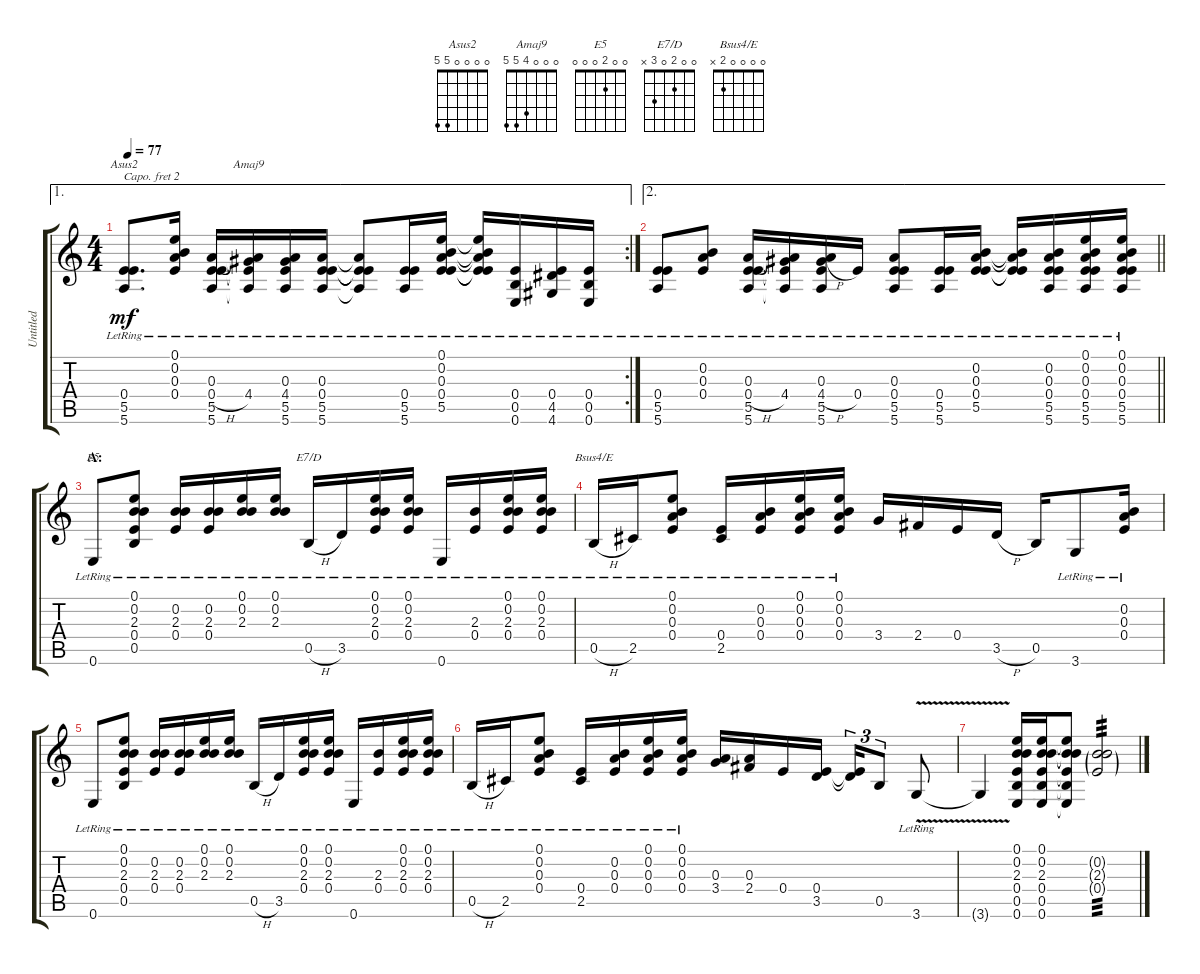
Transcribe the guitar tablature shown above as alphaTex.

\track ("Untitled" "Untitled") {instrument acousticguitarsteel}
\staff {score tabs}
\capo 2
\tuning (D4 A3 G3 D3 A2 D2) {hide}
\chord ("Asus2" 0 0 0 0 5 5)
\chord ("Amaj9" 0 0 0 4 5 5)
\chord ("E5" 0 0 2 0 0 0)
\chord ("E7/D" 0 0 2 0 3 x)
\chord ("Bsus4/E" 0 0 0 0 2 x)
\ae 1
\rc 2
\ts (4 4)
\tempo 77
\clef g2
\ks c
(0.4{lr} 5.5{lr} 5.6{lr}).8{d ch "Asus2" dy mf} (0.1{lr} 0.2{lr} 0.3{lr} 0.4{lr}).16 (0.3{lr} 0.4{h lr} 5.5{lr} 5.6{lr}).16 (0.3{lr t} 4.4{lr} 5.5{lr t} 5.6{lr t}).16{ch "Amaj9"} (0.3{lr} 4.4{lr} 5.5{lr} 5.6{lr}).16 (0.3{lr} 0.4{lr} 5.5{lr} 5.6{lr}).16 (0.3{lr t} 0.4{lr t} 5.5{lr t} 5.6{lr t}).8 (0.4{lr} 5.5{lr} 5.6{lr}).16 (0.1{lr} 0.2{lr} 0.3{lr} 0.4{lr} 5.5{lr}).16 (0.1{lr t} 0.2{lr t} 0.3{lr t} 0.4{lr t} 5.5{lr t}).16 (0.4{lr} 0.5{lr} 0.6{lr}).16 (0.4{lr} 4.5{lr} 4.6{lr}).16 (0.4{lr} 0.5{lr} 0.6{lr}).16 |
\ae 2
\barLineRight lightlight
(0.4{lr} 5.5{lr} 5.6{lr}).8 (0.2{lr} 0.3{lr} 0.4{lr}).8 (0.3{lr} 0.4{h lr} 5.5{lr} 5.6{lr}).16 (0.3{lr t} 4.4{lr} 5.5{lr t} 5.6{lr t}).16 (0.3{lr} 4.4{h lr} 5.5{lr} 5.6{lr}).16 0.4{lr}.16 (0.3{lr} 0.4{lr} 5.5{lr} 5.6{lr}).8 (0.4{lr} 5.5{lr} 5.6{lr}).16 (0.2{lr} 0.3{lr} 0.4{lr} 5.5{lr}).16 (0.2{lr t} 0.3{lr t} 0.4{lr t} 5.5{lr t}).16 (0.2{lr} 0.3{lr} 0.4{lr} 5.5{lr} 5.6{lr}).16 (0.1{lr} 0.2{lr} 0.3{lr} 0.4{lr} 5.5{lr} 5.6{lr}).16 (0.1{lr} 0.2{lr} 0.3{lr} 0.4{lr} 5.5{lr} 5.6{lr}).16 |
\section ("" "A:")
0.6{lr}.8{ch "E5"} (0.1{lr} 0.2{lr} 2.3{lr} 0.4{lr} 0.5{lr}).8 (0.2{lr} 2.3{lr} 0.4{lr}).16 (0.2{lr} 2.3{lr} 0.4{lr}).16 (0.1{lr} 0.2{lr} 2.3{lr}).16 (0.1{lr} 0.2{lr} 2.3{lr}).16 0.5{h lr}.16{ch "E7/D"} 3.5{lr}.16 (0.1{lr} 0.2{lr} 2.3{lr} 0.4{lr}).16 (0.1{lr} 0.2{lr} 2.3{lr} 0.4{lr}).16 0.6{lr}.16 (2.3{lr} 0.4{lr}).16 (0.1{lr} 0.2{lr} 2.3{lr} 0.4{lr}).16 (0.1{lr} 0.2{lr} 2.3{lr} 0.4{lr}).16 |
0.5{h lr}.16{ch "Bsus4/E"} 2.5{lr}.16 (0.1{lr} 0.2{lr} 0.3{lr} 0.4{lr}).8 (0.4{lr} 2.5{lr}).16 (0.2{lr} 0.3{lr} 0.4{lr}).16 (0.1{lr} 0.2{lr} 0.3{lr} 0.4{lr}).16 (0.1{lr} 0.2{lr} 0.3{lr} 0.4{lr}).16 3.4.16 2.4.16 0.4.16 3.5{h}.16 0.5.16 3.6{lr}.8 (0.2{lr} 0.3{lr} 0.4{lr}).16 |
0.6{lr}.8 (0.1{lr} 0.2{lr} 2.3{lr} 0.4{lr} 0.5{lr}).8 (0.2{lr} 2.3{lr} 0.4{lr}).16 (0.2{lr} 2.3{lr} 0.4{lr}).16 (0.1{lr} 0.2{lr} 2.3{lr}).16 (0.1{lr} 0.2{lr} 2.3{lr}).16 0.5{h lr}.16 3.5{lr}.16 (0.1{lr} 0.2{lr} 2.3{lr} 0.4{lr}).16 (0.1{lr} 0.2{lr} 2.3{lr} 0.4{lr}).16 0.6{lr}.16 (2.3{lr} 0.4{lr}).16 (0.1{lr} 0.2{lr} 2.3{lr} 0.4{lr}).16 (0.1{lr} 0.2{lr} 2.3{lr} 0.4{lr}).16 |
0.5{h lr}.16 2.5{lr}.16 (0.1{lr} 0.2{lr} 0.3{lr} 0.4{lr}).8 (0.4{lr} 2.5{lr}).16 (0.2{lr} 0.3{lr} 0.4{lr}).16 (0.1{lr} 0.2{lr} 0.3{lr} 0.4{lr}).16 (0.1{lr} 0.2{lr} 0.3{lr} 0.4{lr}).16 (0.3 3.4).16 (0.3 2.4).16 0.4.16 (0.4 3.5).16 (0.4{t} 3.5{t}).16{tu (3 2)} 0.5.8{tu (3 2)} 3.6{v lr}.8 |
3.6{v t}.4 (0.1 0.2 2.3 0.4 0.5 0.6).16 (0.1 0.2 2.3 0.4 0.5 0.6).16 (0.1{t} 0.2{t} 2.3{t} 0.4{t} 0.5{t} 0.6{t}).8 (0.2{g} 2.3{g} 0.4{g}).2{tp 3}
